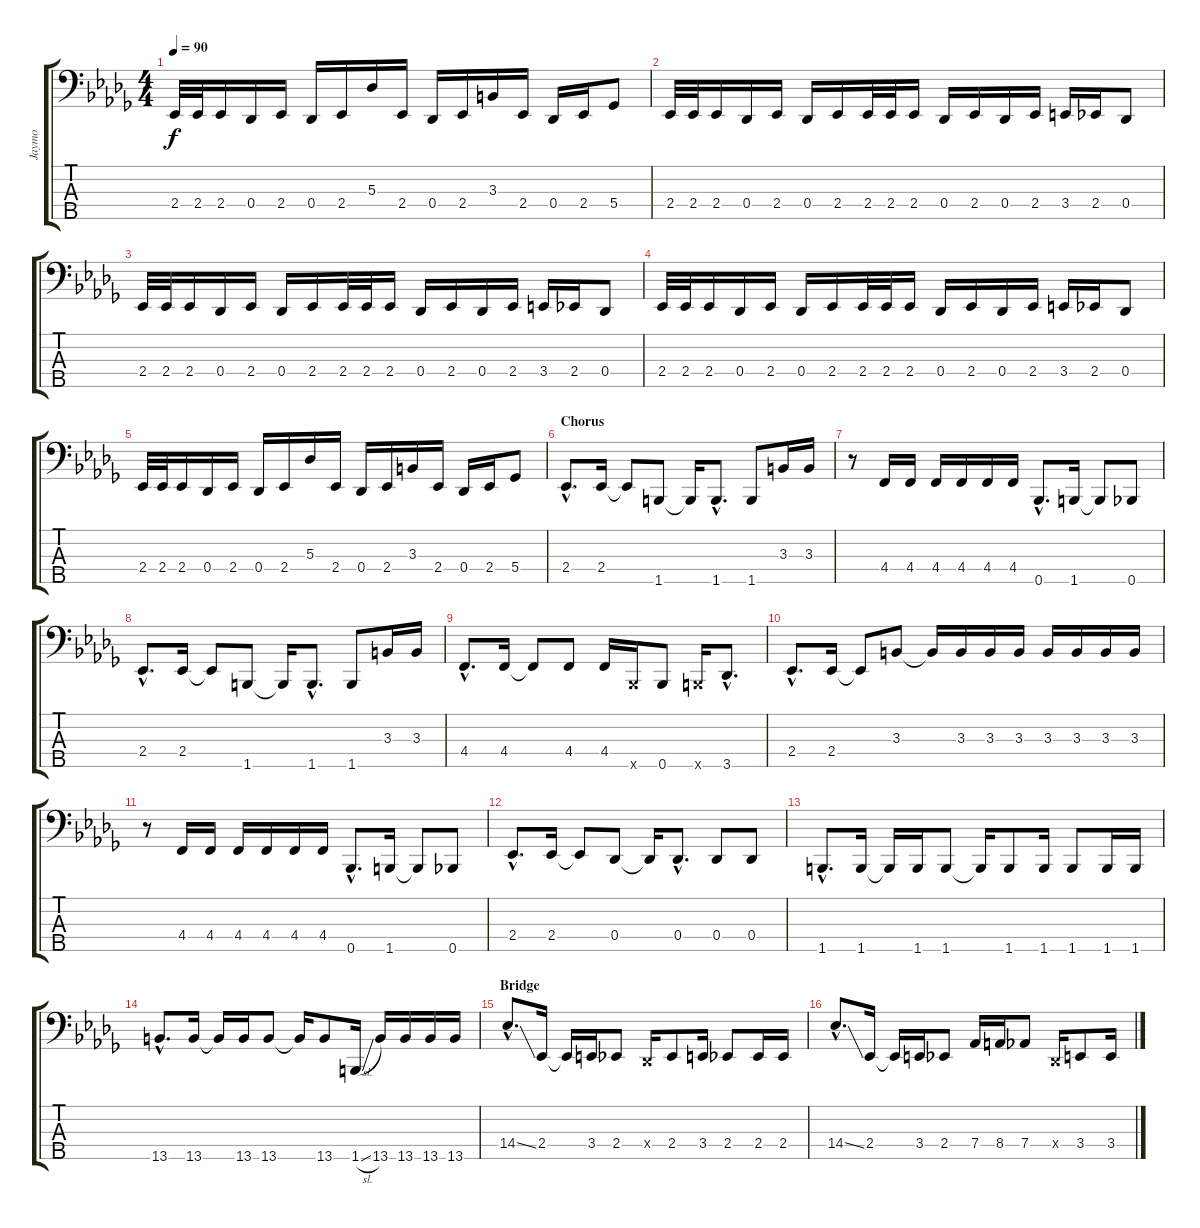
\track ("Jaymo" "Jaymo") {instrument electricbasspick}
\staff {score tabs}
\tuning (Gb2 Db2 Ab1 Db1 Bb0) {hide}
\ts (4 4)
\tempo 90
\clef f4
\ks db
2.4.32{dy f} 2.4.32 2.4.16 0.4.16 2.4.16 0.4.16 2.4.16 5.3.16 2.4.16 0.4.16 2.4.16 3.3.16 2.4.16 0.4.16 2.4.16 5.4.8 |
2.4.32 2.4.32 2.4.16 0.4.16 2.4.16 0.4.16 2.4.16 2.4.32 2.4.32 2.4.16 0.4.16 2.4.16 0.4.16 2.4.16 3.4.16 2.4.16 0.4.8 |
2.4.32 2.4.32 2.4.16 0.4.16 2.4.16 0.4.16 2.4.16 2.4.32 2.4.32 2.4.16 0.4.16 2.4.16 0.4.16 2.4.16 3.4.16 2.4.16 0.4.8 |
2.4.32 2.4.32 2.4.16 0.4.16 2.4.16 0.4.16 2.4.16 2.4.32 2.4.32 2.4.16 0.4.16 2.4.16 0.4.16 2.4.16 3.4.16 2.4.16 0.4.8 |
2.4.32 2.4.32 2.4.16 0.4.16 2.4.16 0.4.16 2.4.16 5.3.16 2.4.16 0.4.16 2.4.16 3.3.16 2.4.16 0.4.16 2.4.16 5.4.8 |
\section ("" "Chorus")
2.4{hac}.8{d} 2.4.16 2.4{t}.8 1.5.8 1.5{t}.16 1.5{hac}.8{d} 1.5.8 3.3.16 3.3.16 |
r.8 4.4.16 4.4.16 4.4.16 4.4.16 4.4.16 4.4.16 0.5{hac}.8{d} 1.5.16 1.5{t}.8 0.5.8 |
2.4{hac}.8{d} 2.4.16 2.4{t}.8 1.5.8 1.5{t}.16 1.5{hac}.8{d} 1.5.8 3.3.16 3.3.16 |
4.4{hac}.8{d} 4.4.16 4.4{t}.8 4.4.8 4.4.16 0.5{x}.16 0.5.8 1.5{x}.16 3.5{hac}.8{d} |
2.4{hac}.8{d} 2.4.16 2.4{t}.8 3.3.8 3.3{t}.16 3.3.16 3.3.16 3.3.16 3.3.16 3.3.16 3.3.16 3.3.16 |
r.8 4.4.16 4.4.16 4.4.16 4.4.16 4.4.16 4.4.16 0.5{hac}.8{d} 1.5.16 1.5{t}.8 0.5.8 |
2.4{hac}.8{d} 2.4.16 2.4{t}.8 0.4.8 0.4{t}.16 0.4{hac}.8{d} 0.4.8 0.4.8 |
1.5{hac}.8{d} 1.5.16 1.5{t}.16 1.5.16 1.5.8 1.5{t}.16 1.5.8 1.5.16 1.5.8 1.5.16 1.5.16 |
13.5{hac}.8{d} 13.5.16 13.5{t}.16 13.5.16 13.5.8 13.5{t}.16 13.5.8 1.5{sl}.16 13.5.16 13.5.16 13.5.16 13.5.16 |
\section ("" "Bridge")
14.4{ss hac}.8{d} 2.4.16 2.4{t}.16 3.4.16 2.4.8 0.4{x}.16 2.4.8 3.4.16 2.4.8 2.4.16 2.4.16 |
14.4{ss hac}.8{d} 2.4.16 2.4{t}.16 3.4.16 2.4.8 7.4.16 8.4.16 7.4.8 0.4{x}.16 3.4.8 3.4.16
